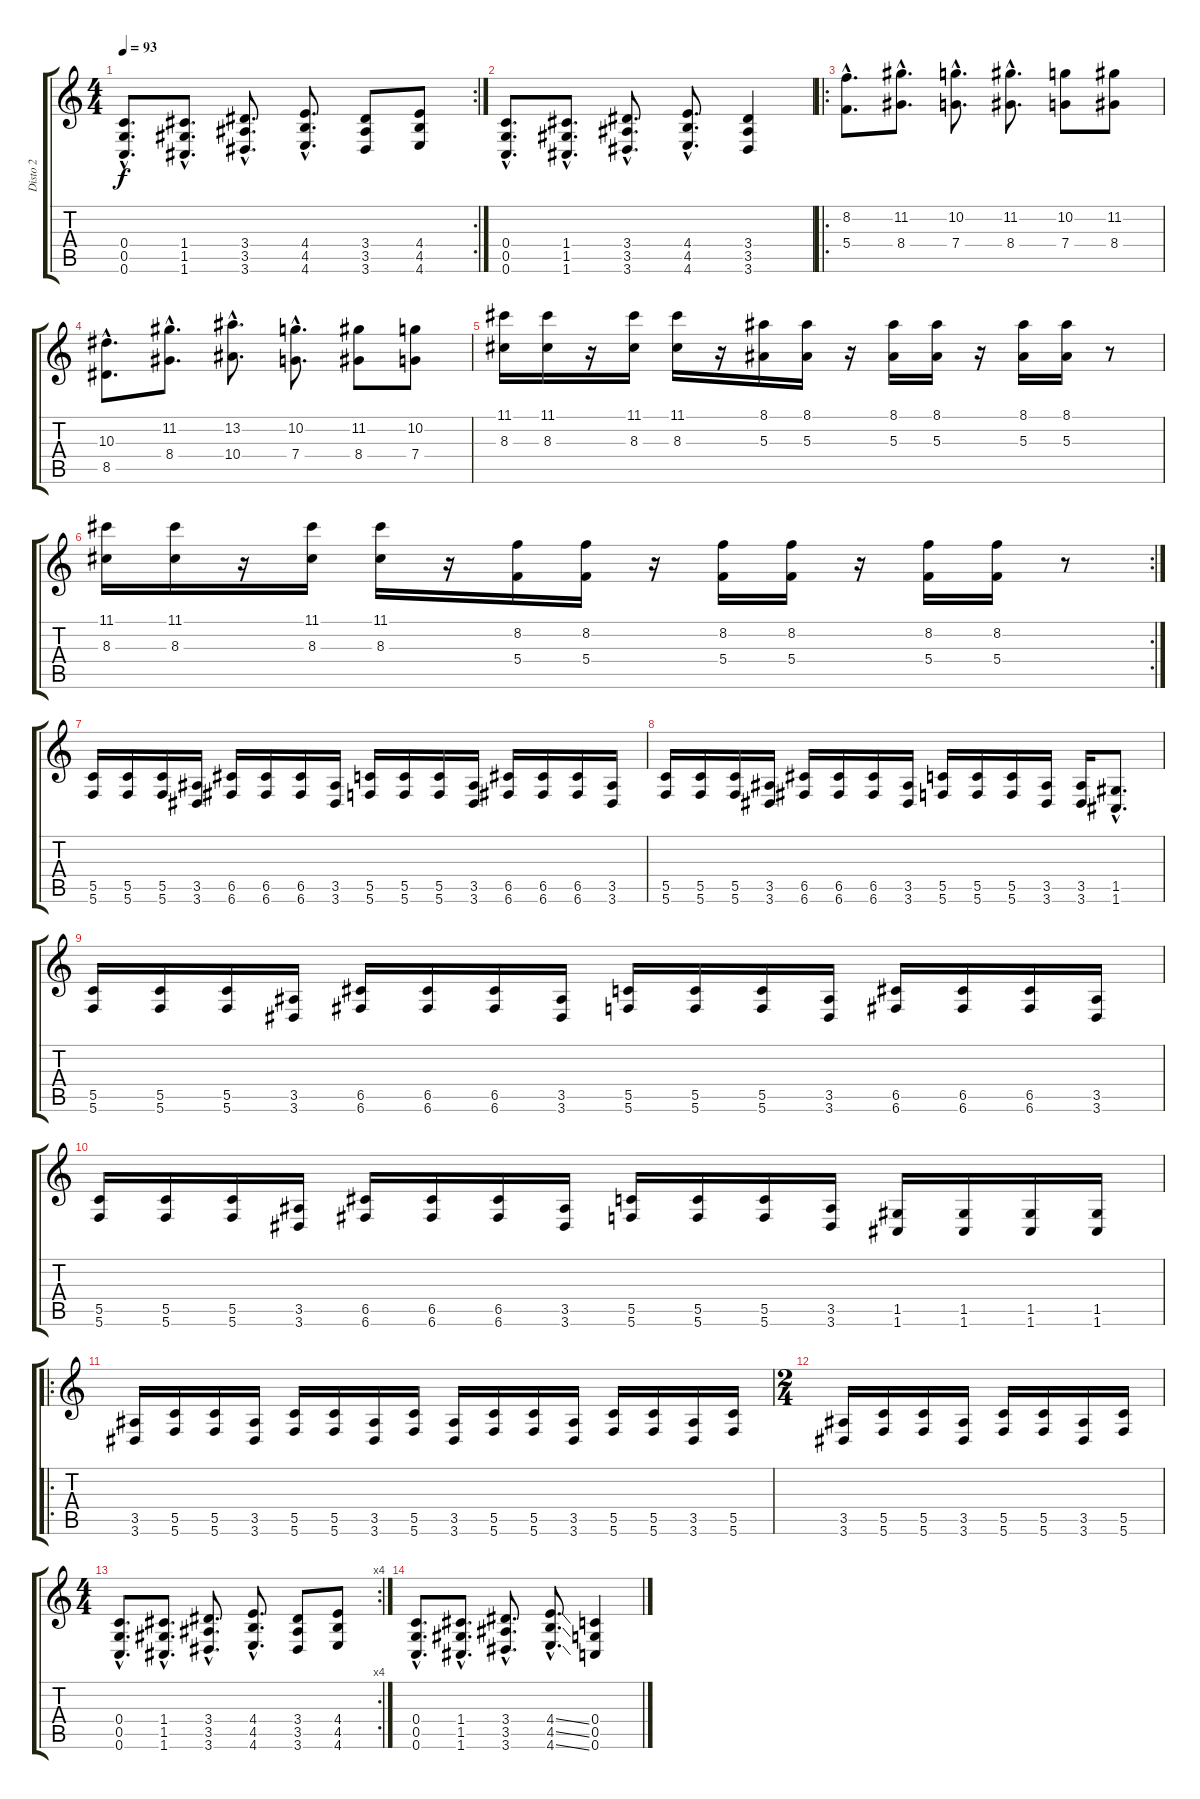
\track ("Disto 2" "Disto 2") {instrument distortionguitar}
\staff {score tabs}
\tuning (D4 A3 F3 C3 G2 C2) {hide}
\rc 2
\ts (4 4)
\tempo 93
\clef g2
\ks c
(0.4{hac} 0.5{hac} 0.6{hac}).8{d dy f} (1.4{hac} 1.5{hac} 1.6{hac}).8{d} (3.4{hac} 3.5{hac} 3.6{hac}).8{d} (4.4{hac} 4.5{hac} 4.6{hac}).8{d} (3.4 3.5 3.6).8 (4.4 4.5 4.6).8 |
(0.4{hac} 0.5{hac} 0.6{hac}).8{d} (1.4{hac} 1.5{hac} 1.6{hac}).8{d} (3.4{hac} 3.5{hac} 3.6{hac}).8{d} (4.4{hac} 4.5{hac} 4.6{hac}).8{d} (3.4 3.5 3.6).4 |
\ro
(8.2{hac} 5.4{hac}).8{d} (11.2{hac} 8.4{hac}).8{d} (10.2{hac} 7.4{hac}).8{d} (11.2{hac} 8.4{hac}).8{d} (10.2 7.4).8 (11.2 8.4).8 |
(10.3{hac} 8.5{hac}).8{d} (11.2{hac} 8.4{hac}).8{d} (13.2{hac} 10.4{hac}).8{d} (10.2{hac} 7.4{hac}).8{d} (11.2 8.4).8 (10.2 7.4).8 |
(11.1 8.3).16 (11.1 8.3).16 r.16 (11.1 8.3).16 (11.1 8.3).16 r.16 (8.1 5.3).16 (8.1 5.3).16 r.16 (8.1 5.3).16 (8.1 5.3).16 r.16 (8.1 5.3).16 (8.1 5.3).16 r.8 |
\rc 2
(11.1 8.3).16 (11.1 8.3).16 r.16 (11.1 8.3).16 (11.1 8.3).16 r.16 (8.2 5.4).16 (8.2 5.4).16 r.16 (8.2 5.4).16 (8.2 5.4).16 r.16 (8.2 5.4).16 (8.2 5.4).16 r.8 |
(5.5 5.6).16 (5.5 5.6).16 (5.5 5.6).16 (3.5 3.6).16 (6.5 6.6).16 (6.5 6.6).16 (6.5 6.6).16 (3.5 3.6).16 (5.5 5.6).16 (5.5 5.6).16 (5.5 5.6).16 (3.5 3.6).16 (6.5 6.6).16 (6.5 6.6).16 (6.5 6.6).16 (3.5 3.6).16 |
(5.5 5.6).16 (5.5 5.6).16 (5.5 5.6).16 (3.5 3.6).16 (6.5 6.6).16 (6.5 6.6).16 (6.5 6.6).16 (3.5 3.6).16 (5.5 5.6).16 (5.5 5.6).16 (5.5 5.6).16 (3.5 3.6).16 (3.5 3.6).16 (1.5{hac} 1.6{hac}).8{d} |
(5.5 5.6).16 (5.5 5.6).16 (5.5 5.6).16 (3.5 3.6).16 (6.5 6.6).16 (6.5 6.6).16 (6.5 6.6).16 (3.5 3.6).16 (5.5 5.6).16 (5.5 5.6).16 (5.5 5.6).16 (3.5 3.6).16 (6.5 6.6).16 (6.5 6.6).16 (6.5 6.6).16 (3.5 3.6).16 |
(5.5 5.6).16 (5.5 5.6).16 (5.5 5.6).16 (3.5 3.6).16 (6.5 6.6).16 (6.5 6.6).16 (6.5 6.6).16 (3.5 3.6).16 (5.5 5.6).16 (5.5 5.6).16 (5.5 5.6).16 (3.5 3.6).16 (1.5 1.6).16 (1.5 1.6).16 (1.5 1.6).16 (1.5 1.6).16 |
\ro
(3.5 3.6).16 (5.5 5.6).16 (5.5 5.6).16 (3.5 3.6).16 (5.5 5.6).16 (5.5 5.6).16 (3.5 3.6).16 (5.5 5.6).16 (3.5 3.6).16 (5.5 5.6).16 (5.5 5.6).16 (3.5 3.6).16 (5.5 5.6).16 (5.5 5.6).16 (3.5 3.6).16 (5.5 5.6).16 |
\ts (2 4)
(3.5 3.6).16 (5.5 5.6).16 (5.5 5.6).16 (3.5 3.6).16 (5.5 5.6).16 (5.5 5.6).16 (3.5 3.6).16 (5.5 5.6).16 |
\rc 4
\ts (4 4)
(0.4{hac} 0.5{hac} 0.6{hac}).8{d} (1.4{hac} 1.5{hac} 1.6{hac}).8{d} (3.4{hac} 3.5{hac} 3.6{hac}).8{d} (4.4{hac} 4.5{hac} 4.6{hac}).8{d} (3.4 3.5 3.6).8 (4.4 4.5 4.6).8 |
(0.4{hac} 0.5{hac} 0.6{hac}).8{d} (1.4{hac} 1.5{hac} 1.6{hac}).8{d} (3.4{hac} 3.5{hac} 3.6{hac}).8{d} (4.4{ss hac} 4.5{ss hac} 4.6{ss hac}).8{d} (0.4 0.5 0.6).4
